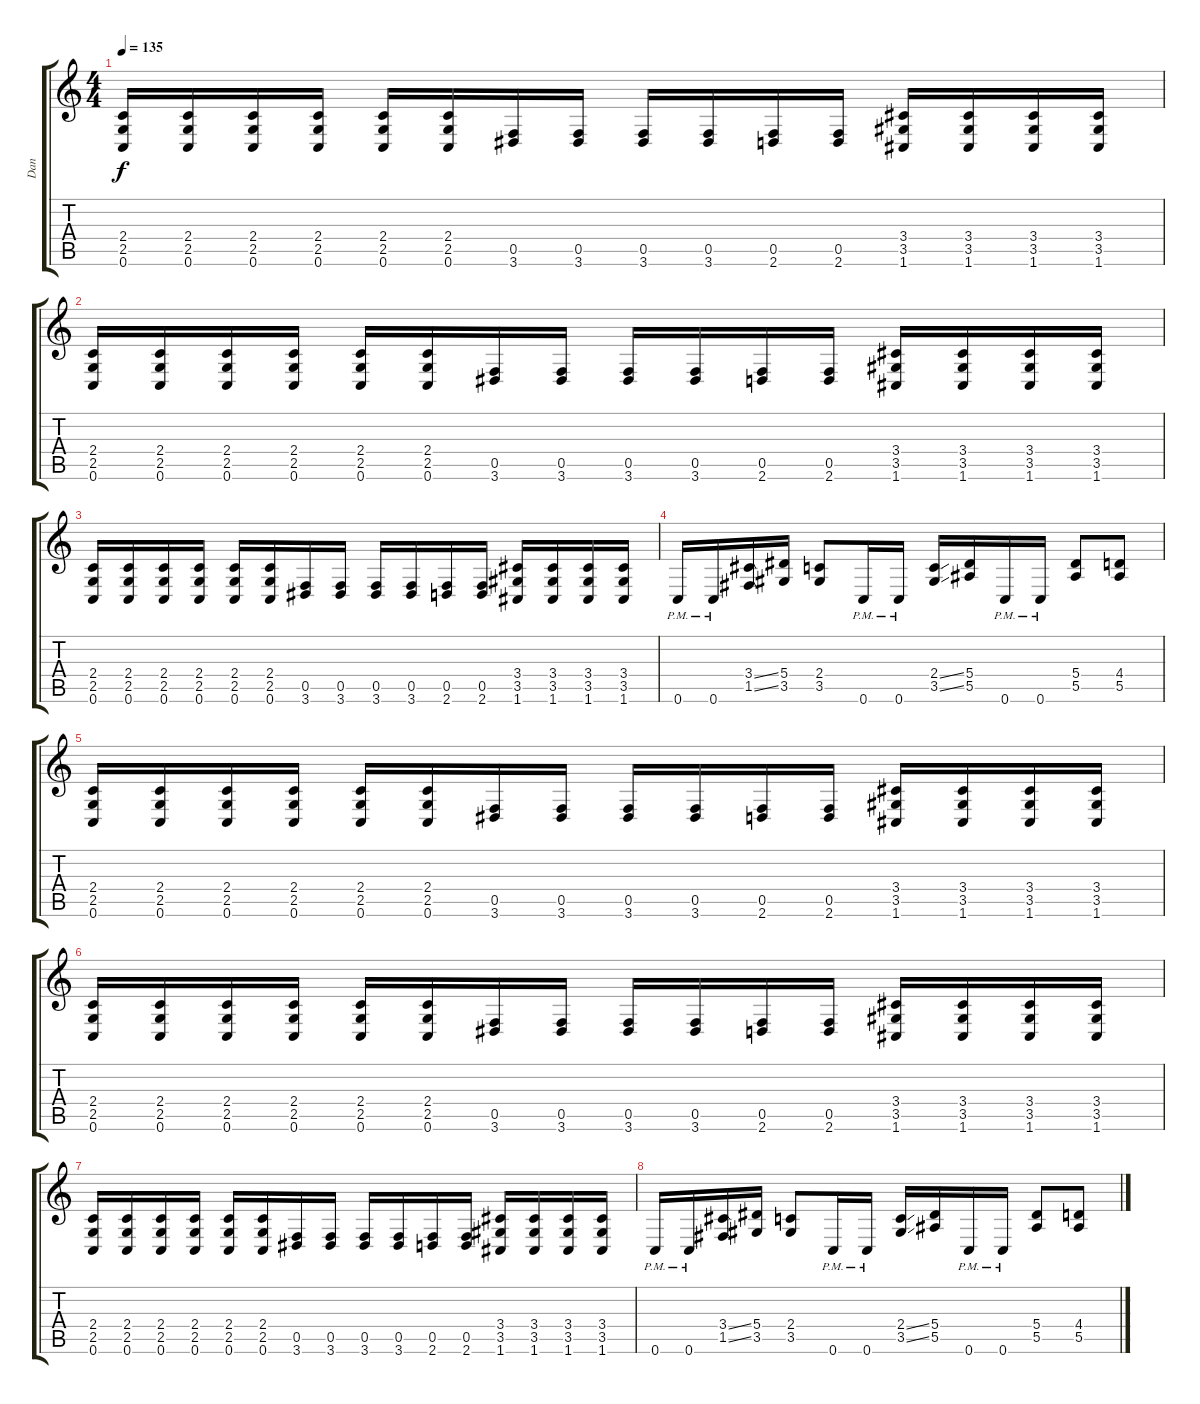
\track ("Dan" "Dan") {instrument distortionguitar}
\staff {score tabs}
\tuning (C4 G3 Eb3 Bb2 F2 C2) {hide}
\ts (4 4)
\tempo 135
\clef g2
\ks c
(2.4 2.5 0.6).16{dy f} (2.4 2.5 0.6).16 (2.4 2.5 0.6).16 (2.4 2.5 0.6).16 (2.4 2.5 0.6).16 (2.4 2.5 0.6).16 (0.5 3.6).16 (0.5 3.6).16 (0.5 3.6).16 (0.5 3.6).16 (0.5 2.6).16 (0.5 2.6).16 (3.4 3.5 1.6).16 (3.4 3.5 1.6).16 (3.4 3.5 1.6).16 (3.4 3.5 1.6).16 |
(2.4 2.5 0.6).16 (2.4 2.5 0.6).16 (2.4 2.5 0.6).16 (2.4 2.5 0.6).16 (2.4 2.5 0.6).16 (2.4 2.5 0.6).16 (0.5 3.6).16 (0.5 3.6).16 (0.5 3.6).16 (0.5 3.6).16 (0.5 2.6).16 (0.5 2.6).16 (3.4 3.5 1.6).16 (3.4 3.5 1.6).16 (3.4 3.5 1.6).16 (3.4 3.5 1.6).16 |
(2.4 2.5 0.6).16 (2.4 2.5 0.6).16 (2.4 2.5 0.6).16 (2.4 2.5 0.6).16 (2.4 2.5 0.6).16 (2.4 2.5 0.6).16 (0.5 3.6).16 (0.5 3.6).16 (0.5 3.6).16 (0.5 3.6).16 (0.5 2.6).16 (0.5 2.6).16 (3.4 3.5 1.6).16 (3.4 3.5 1.6).16 (3.4 3.5 1.6).16 (3.4 3.5 1.6).16 |
0.6{pm}.16 0.6{pm}.16 (3.4{ss} 1.5{ss}).16 (5.4 3.5).16 (2.4 3.5).8 0.6{pm}.16 0.6{pm}.16 (2.4{ss} 3.5{ss}).16 (5.4 5.5).16 0.6{pm}.16 0.6{pm}.16 (5.4 5.5).8 (4.4 5.5).8 |
(2.4 2.5 0.6).16 (2.4 2.5 0.6).16 (2.4 2.5 0.6).16 (2.4 2.5 0.6).16 (2.4 2.5 0.6).16 (2.4 2.5 0.6).16 (0.5 3.6).16 (0.5 3.6).16 (0.5 3.6).16 (0.5 3.6).16 (0.5 2.6).16 (0.5 2.6).16 (3.4 3.5 1.6).16 (3.4 3.5 1.6).16 (3.4 3.5 1.6).16 (3.4 3.5 1.6).16 |
(2.4 2.5 0.6).16 (2.4 2.5 0.6).16 (2.4 2.5 0.6).16 (2.4 2.5 0.6).16 (2.4 2.5 0.6).16 (2.4 2.5 0.6).16 (0.5 3.6).16 (0.5 3.6).16 (0.5 3.6).16 (0.5 3.6).16 (0.5 2.6).16 (0.5 2.6).16 (3.4 3.5 1.6).16 (3.4 3.5 1.6).16 (3.4 3.5 1.6).16 (3.4 3.5 1.6).16 |
(2.4 2.5 0.6).16 (2.4 2.5 0.6).16 (2.4 2.5 0.6).16 (2.4 2.5 0.6).16 (2.4 2.5 0.6).16 (2.4 2.5 0.6).16 (0.5 3.6).16 (0.5 3.6).16 (0.5 3.6).16 (0.5 3.6).16 (0.5 2.6).16 (0.5 2.6).16 (3.4 3.5 1.6).16 (3.4 3.5 1.6).16 (3.4 3.5 1.6).16 (3.4 3.5 1.6).16 |
0.6{pm}.16 0.6{pm}.16 (3.4{ss} 1.5{ss}).16 (5.4 3.5).16 (2.4 3.5).8 0.6{pm}.16 0.6{pm}.16 (2.4{ss} 3.5{ss}).16 (5.4 5.5).16 0.6{pm}.16 0.6{pm}.16 (5.4 5.5).8 (4.4 5.5).8
